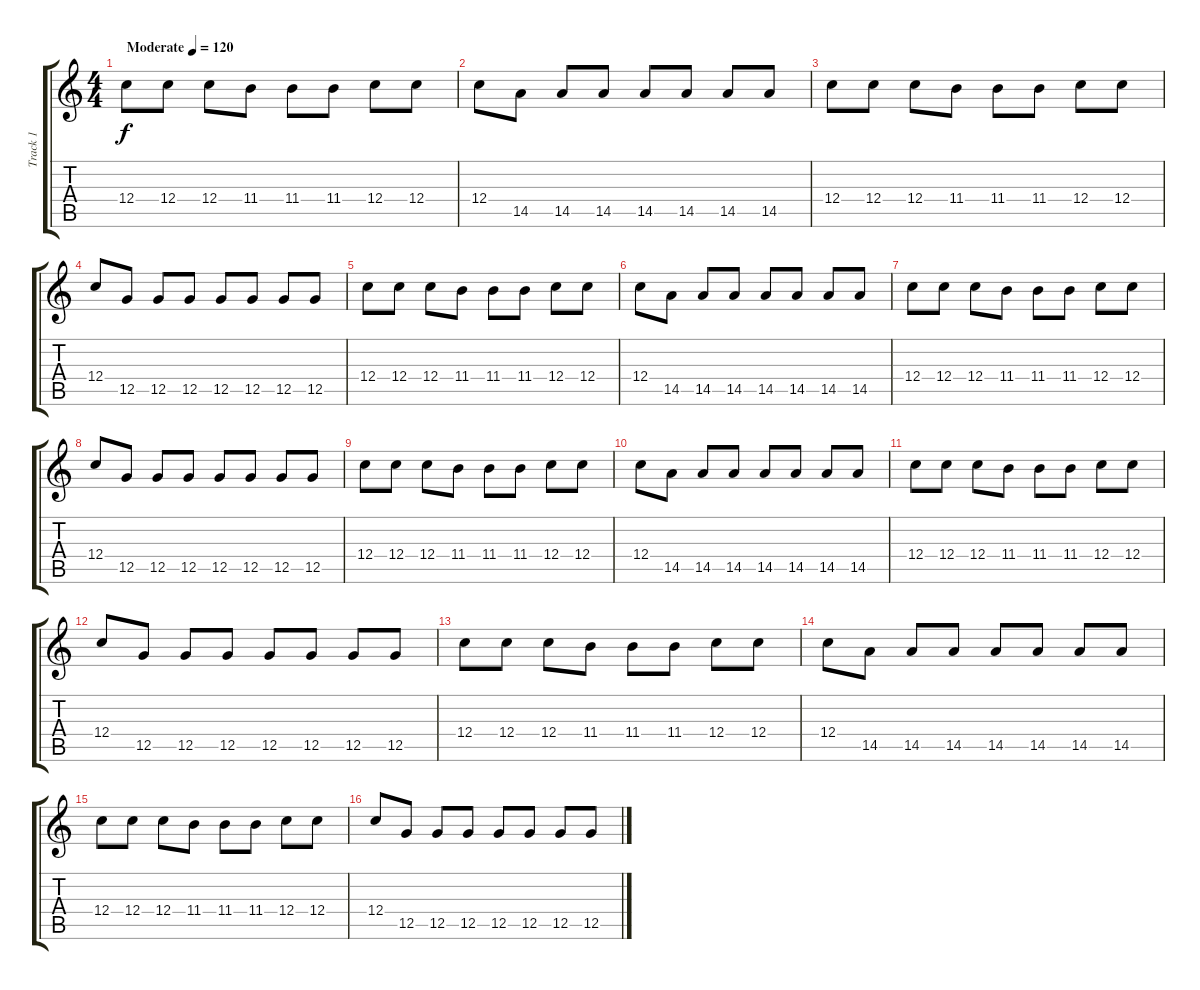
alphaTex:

\track ("Track 1" "Track 1") {instrument overdrivenguitar}
\staff {score tabs}
\tuning (D4 A3 F3 C3 G2 C2) {hide}
\ts (4 4)
\tempo (120 "Moderate")
\clef g2
\ks c
12.4.8{dy f instrument overdrivenguitar} 12.4.8 12.4.8 11.4.8 11.4.8 11.4.8 12.4.8 12.4.8 |
12.4.8 14.5.8 14.5.8 14.5.8 14.5.8 14.5.8 14.5.8 14.5.8 |
12.4.8 12.4.8 12.4.8 11.4.8 11.4.8 11.4.8 12.4.8 12.4.8 |
12.4.8 12.5.8 12.5.8 12.5.8 12.5.8 12.5.8 12.5.8 12.5.8 |
12.4.8 12.4.8 12.4.8 11.4.8 11.4.8 11.4.8 12.4.8 12.4.8 |
12.4.8 14.5.8 14.5.8 14.5.8 14.5.8 14.5.8 14.5.8 14.5.8 |
12.4.8 12.4.8 12.4.8 11.4.8 11.4.8 11.4.8 12.4.8 12.4.8 |
12.4.8 12.5.8 12.5.8 12.5.8 12.5.8 12.5.8 12.5.8 12.5.8 |
12.4.8 12.4.8 12.4.8 11.4.8 11.4.8 11.4.8 12.4.8 12.4.8 |
12.4.8 14.5.8 14.5.8 14.5.8 14.5.8 14.5.8 14.5.8 14.5.8 |
12.4.8 12.4.8 12.4.8 11.4.8 11.4.8 11.4.8 12.4.8 12.4.8 |
12.4.8 12.5.8 12.5.8 12.5.8 12.5.8 12.5.8 12.5.8 12.5.8 |
12.4.8 12.4.8 12.4.8 11.4.8 11.4.8 11.4.8 12.4.8 12.4.8 |
12.4.8 14.5.8 14.5.8 14.5.8 14.5.8 14.5.8 14.5.8 14.5.8 |
12.4.8 12.4.8 12.4.8 11.4.8 11.4.8 11.4.8 12.4.8 12.4.8 |
12.4.8 12.5.8 12.5.8 12.5.8 12.5.8 12.5.8 12.5.8 12.5.8
